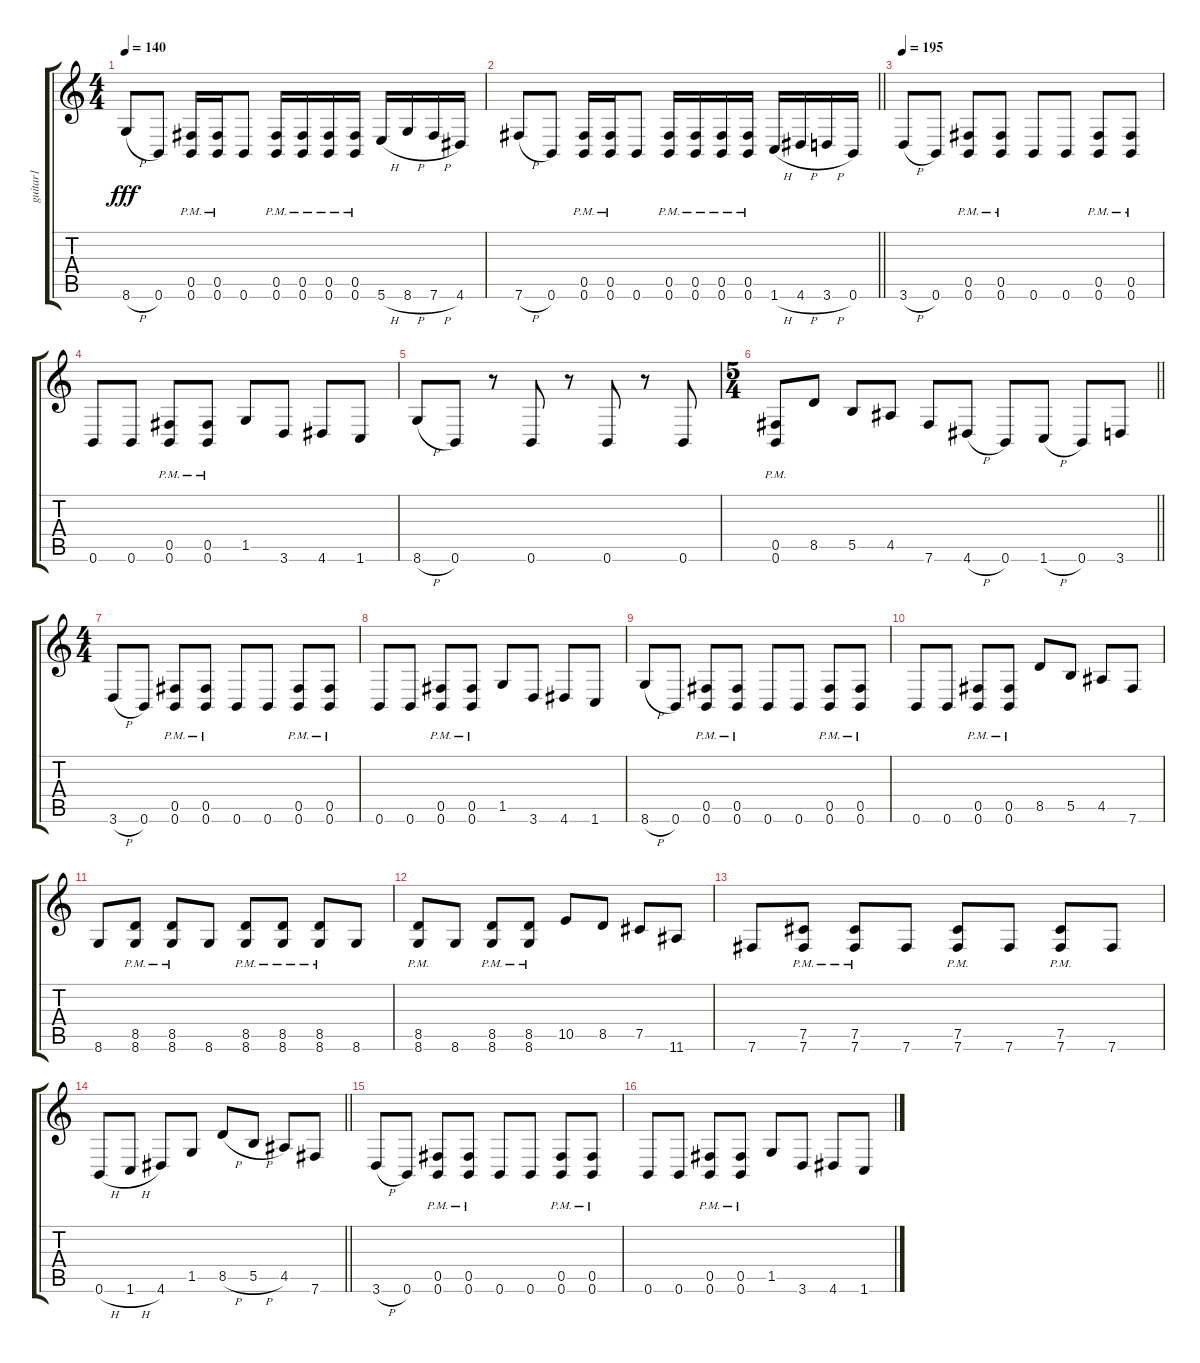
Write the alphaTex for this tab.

\track ("guitar1" "guitar1") {instrument distortionguitar}
\staff {score tabs}
\tuning (Db4 Ab3 E3 B2 Gb2 B1) {hide}
\ts (4 4)
\tempo 140
\clef g2
\ks c
8.6{h}.8{dy fff} 0.6.8 (0.5{pm} 0.6{pm}).16 (0.5{pm} 0.6{pm}).16 0.6.8 (0.5{pm} 0.6{pm}).16 (0.5{pm} 0.6{pm}).16 (0.5{pm} 0.6{pm}).16 (0.5{pm} 0.6{pm}).16 5.6{h}.16 8.6{h}.16 7.6{h}.16 4.6.16 |
\barLineRight lightlight
7.6{h}.8 0.6.8 (0.5{pm} 0.6{pm}).16 (0.5{pm} 0.6{pm}).16 0.6.8 (0.5{pm} 0.6{pm}).16 (0.5{pm} 0.6{pm}).16 (0.5{pm} 0.6{pm}).16 (0.5{pm} 0.6{pm}).16 1.6{h}.16 4.6{h}.16 3.6{h}.16 0.6.16 |
\section ("" "")
\tempo 195
3.6{h}.8 0.6.8 (0.5{pm} 0.6{pm}).8 (0.5{pm} 0.6{pm}).8 0.6.8 0.6.8 (0.5{pm} 0.6{pm}).8 (0.5{pm} 0.6{pm}).8 |
0.6.8 0.6.8 (0.5{pm} 0.6{pm}).8 (0.5{pm} 0.6{pm}).8 1.5.8 3.6.8 4.6.8 1.6.8 |
8.6{h}.8 0.6.8 r.8 0.6.8 r.8 0.6.8 r.8 0.6.8 |
\ts (5 4)
\barLineRight lightlight
(0.5{pm} 0.6{pm}).8 8.5.8 5.5.8 4.5.8 7.6.8 4.6{h}.8 0.6.8 1.6{h}.8 0.6.8 3.6.8 |
\ts (4 4)
\section ("" "")
3.6{h}.8 0.6.8 (0.5{pm} 0.6{pm}).8 (0.5{pm} 0.6{pm}).8 0.6.8 0.6.8 (0.5{pm} 0.6{pm}).8 (0.5{pm} 0.6{pm}).8 |
0.6.8 0.6.8 (0.5{pm} 0.6{pm}).8 (0.5{pm} 0.6{pm}).8 1.5.8 3.6.8 4.6.8 1.6.8 |
8.6{h}.8 0.6.8 (0.5{pm} 0.6{pm}).8 (0.5{pm} 0.6{pm}).8 0.6.8 0.6.8 (0.5{pm} 0.6{pm}).8 (0.5{pm} 0.6{pm}).8 |
0.6.8 0.6.8 (0.5{pm} 0.6{pm}).8 (0.5{pm} 0.6{pm}).8 8.5.8 5.5.8 4.5.8 7.6.8 |
8.6.8 (8.5{pm} 8.6{pm}).8 (8.5{pm} 8.6{pm}).8 8.6.8 (8.5{pm} 8.6{pm}).8 (8.5{pm} 8.6{pm}).8 (8.5{pm} 8.6{pm}).8 8.6.8 |
(8.5{pm} 8.6{pm}).8 8.6.8 (8.5{pm} 8.6{pm}).8 (8.5{pm} 8.6{pm}).8 10.5.8 8.5.8 7.5.8 11.6.8 |
7.6.8 (7.5{pm} 7.6{pm}).8 (7.5{pm} 7.6{pm}).8 7.6.8 (7.5{pm} 7.6{pm}).8 7.6.8 (7.5{pm} 7.6{pm}).8 7.6.8 |
\barLineRight lightlight
0.6{h}.8 1.6{h}.8 4.6.8 1.5.8 8.5{h}.8 5.5{h}.8 4.5.8 7.6.8 |
3.6{h}.8 0.6.8 (0.5{pm} 0.6{pm}).8 (0.5{pm} 0.6{pm}).8 0.6.8 0.6.8 (0.5{pm} 0.6{pm}).8 (0.5{pm} 0.6{pm}).8 |
0.6.8 0.6.8 (0.5{pm} 0.6{pm}).8 (0.5{pm} 0.6{pm}).8 1.5.8 3.6.8 4.6.8 1.6.8
